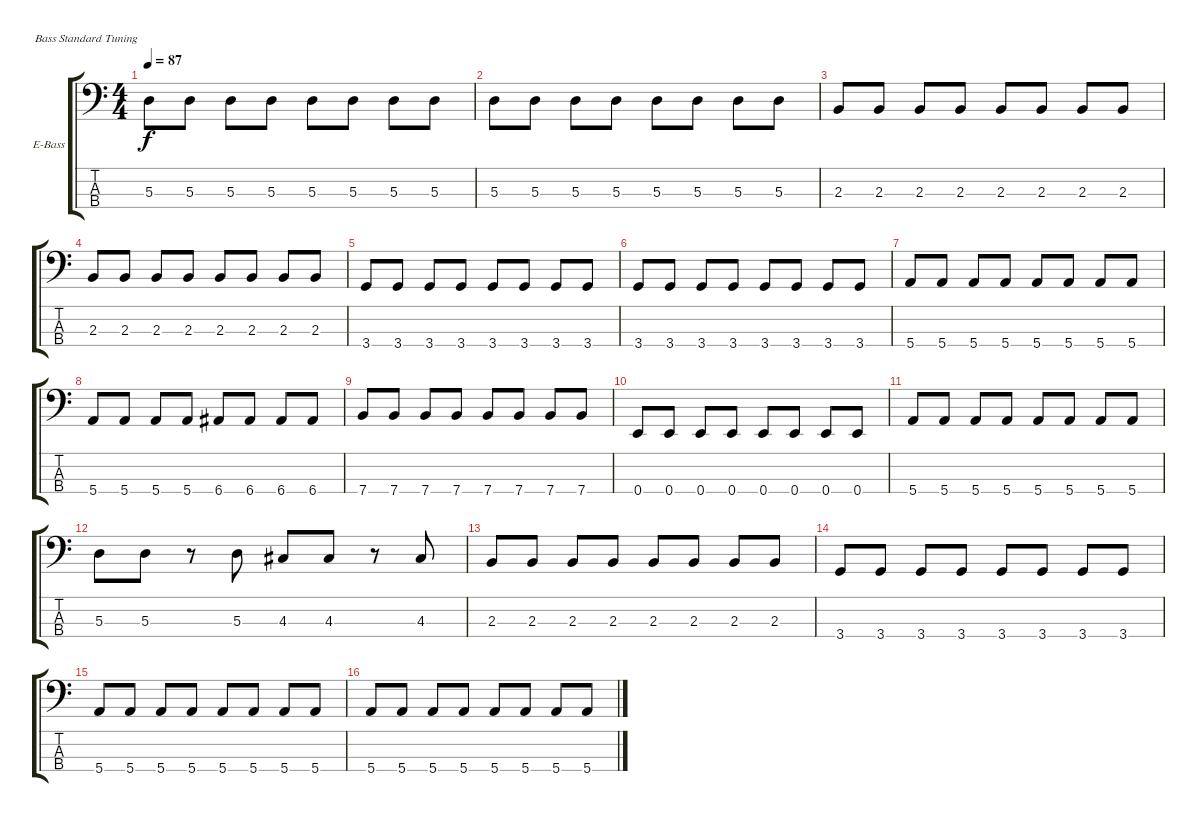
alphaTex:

\bracketExtendMode groupsimilarinstruments
\firstSystemTrackNameOrientation horizontal
\otherSystemsTrackNameOrientation horizontal
\track ("Bass" "E-Bass") {instrument electricbasspick}
\staff {score tabs}
\tuning (G2 D2 A1 E1)
\ts (4 4)
\tempo 87
\clef f4
\ks c
5.3.8{dy f} 5.3.8 5.3.8 5.3.8 5.3.8 5.3.8 5.3.8 5.3.8 |
5.3.8 5.3.8 5.3.8 5.3.8 5.3.8 5.3.8 5.3.8 5.3.8 |
2.3.8 2.3.8 2.3.8 2.3.8 2.3.8 2.3.8 2.3.8 2.3.8 |
2.3.8 2.3.8 2.3.8 2.3.8 2.3.8 2.3.8 2.3.8 2.3.8 |
3.4.8 3.4.8 3.4.8 3.4.8 3.4.8 3.4.8 3.4.8 3.4.8 |
3.4.8 3.4.8 3.4.8 3.4.8 3.4.8 3.4.8 3.4.8 3.4.8 |
5.4.8 5.4.8 5.4.8 5.4.8 5.4.8 5.4.8 5.4.8 5.4.8 |
5.4.8 5.4.8 5.4.8 5.4.8 6.4.8 6.4.8 6.4.8 6.4.8 |
7.4.8 7.4.8 7.4.8 7.4.8 7.4.8 7.4.8 7.4.8 7.4.8 |
0.4.8 0.4.8 0.4.8 0.4.8 0.4.8 0.4.8 0.4.8 0.4.8 |
5.4.8 5.4.8 5.4.8 5.4.8 5.4.8 5.4.8 5.4.8 5.4.8 |
5.3.8 5.3.8 r.8 5.3.8 4.3.8 4.3.8 r.8 4.3.8 |
2.3.8 2.3.8 2.3.8 2.3.8 2.3.8 2.3.8 2.3.8 2.3.8 |
3.4.8 3.4.8 3.4.8 3.4.8 3.4.8 3.4.8 3.4.8 3.4.8 |
5.4.8 5.4.8 5.4.8 5.4.8 5.4.8 5.4.8 5.4.8 5.4.8 |
5.4.8 5.4.8 5.4.8 5.4.8 5.4.8 5.4.8 5.4.8 5.4.8
